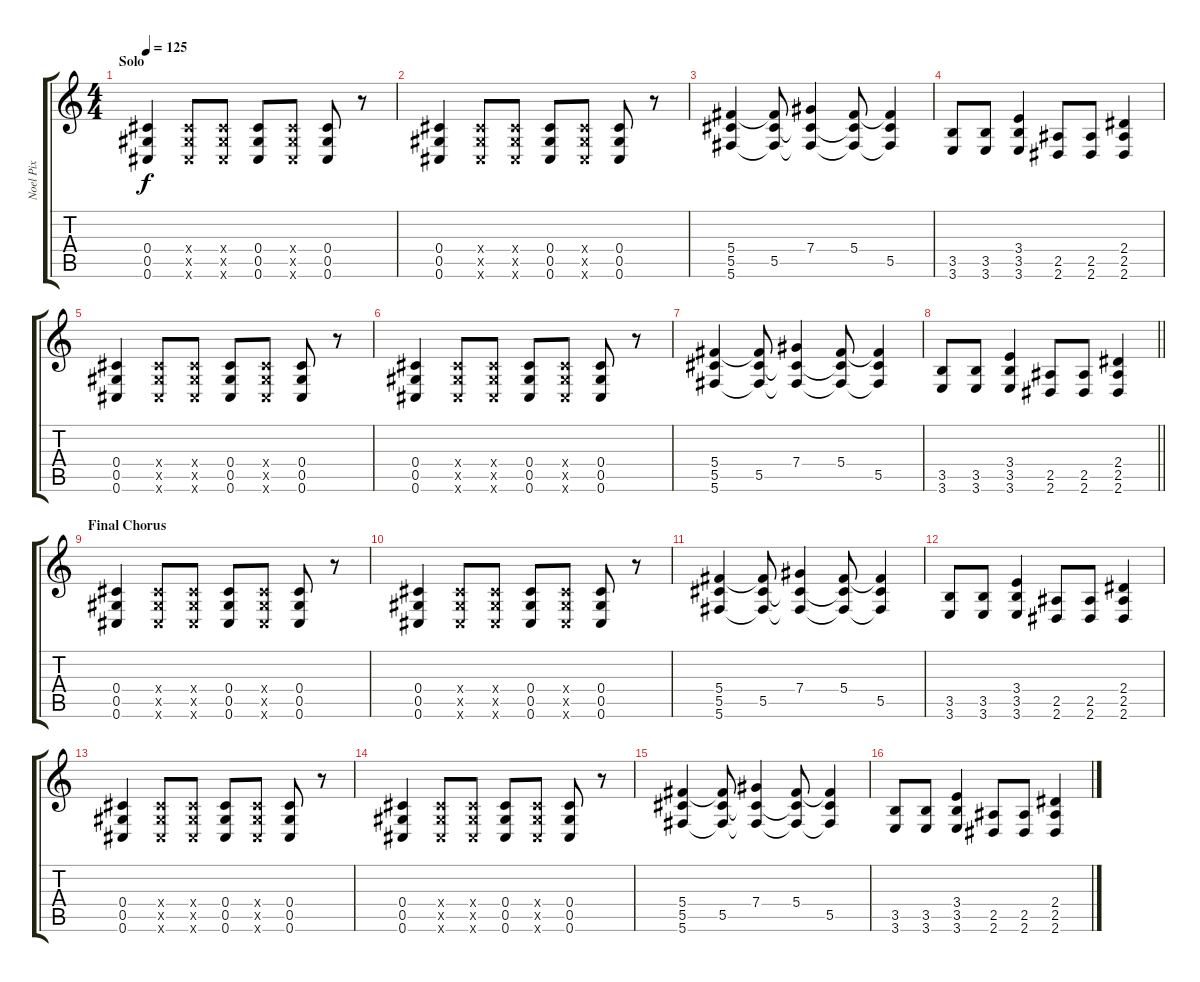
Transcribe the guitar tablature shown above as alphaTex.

\track ("Noel Pix" "Noel Pix") {instrument distortionguitar}
\staff {score tabs}
\tuning (Eb4 Bb3 Gb3 Db3 Ab2 Db2) {hide}
\ts (4 4)
\section ("" "Solo")
\tempo 125
\clef g2
\ks c
(0.4 0.5 0.6).4{dy f} (0.4{x} 0.5{x} 0.6{x}).8 (0.4{x} 0.5{x} 0.6{x}).8 (0.4 0.5 0.6).8 (0.4{x} 0.5{x} 0.6{x}).8 (0.4 0.5 0.6).8 r.8 |
(0.4 0.5 0.6).4 (0.4{x} 0.5{x} 0.6{x}).8 (0.4{x} 0.5{x} 0.6{x}).8 (0.4 0.5 0.6).8 (0.4{x} 0.5{x} 0.6{x}).8 (0.4 0.5 0.6).8 r.8 |
(5.4 5.5 5.6).4 (5.4{t} 5.5 5.6{t}).8 (7.4 5.5{t} 5.6{t}).4 (5.4 5.5{t} 5.6{t}).8 (5.4{t} 5.5 5.6{t}).4 |
(3.5 3.6).8 (3.5 3.6).8 (3.4 3.5 3.6).4 (2.5 2.6).8 (2.5 2.6).8 (2.4 2.5 2.6).4 |
(0.4 0.5 0.6).4 (0.4{x} 0.5{x} 0.6{x}).8 (0.4{x} 0.5{x} 0.6{x}).8 (0.4 0.5 0.6).8 (0.4{x} 0.5{x} 0.6{x}).8 (0.4 0.5 0.6).8 r.8 |
(0.4 0.5 0.6).4 (0.4{x} 0.5{x} 0.6{x}).8 (0.4{x} 0.5{x} 0.6{x}).8 (0.4 0.5 0.6).8 (0.4{x} 0.5{x} 0.6{x}).8 (0.4 0.5 0.6).8 r.8 |
(5.4 5.5 5.6).4 (5.4{t} 5.5 5.6{t}).8 (7.4 5.5{t} 5.6{t}).4 (5.4 5.5{t} 5.6{t}).8 (5.4{t} 5.5 5.6{t}).4 |
\barLineRight lightlight
(3.5 3.6).8 (3.5 3.6).8 (3.4 3.5 3.6).4 (2.5 2.6).8 (2.5 2.6).8 (2.4 2.5 2.6).4 |
\section ("" "Final Chorus")
(0.4 0.5 0.6).4 (0.4{x} 0.5{x} 0.6{x}).8 (0.4{x} 0.5{x} 0.6{x}).8 (0.4 0.5 0.6).8 (0.4{x} 0.5{x} 0.6{x}).8 (0.4 0.5 0.6).8 r.8 |
(0.4 0.5 0.6).4 (0.4{x} 0.5{x} 0.6{x}).8 (0.4{x} 0.5{x} 0.6{x}).8 (0.4 0.5 0.6).8 (0.4{x} 0.5{x} 0.6{x}).8 (0.4 0.5 0.6).8 r.8 |
(5.4 5.5 5.6).4 (5.4{t} 5.5 5.6{t}).8 (7.4 5.5{t} 5.6{t}).4 (5.4 5.5{t} 5.6{t}).8 (5.4{t} 5.5 5.6{t}).4 |
(3.5 3.6).8 (3.5 3.6).8 (3.4 3.5 3.6).4 (2.5 2.6).8 (2.5 2.6).8 (2.4 2.5 2.6).4 |
(0.4 0.5 0.6).4 (0.4{x} 0.5{x} 0.6{x}).8 (0.4{x} 0.5{x} 0.6{x}).8 (0.4 0.5 0.6).8 (0.4{x} 0.5{x} 0.6{x}).8 (0.4 0.5 0.6).8 r.8 |
(0.4 0.5 0.6).4 (0.4{x} 0.5{x} 0.6{x}).8 (0.4{x} 0.5{x} 0.6{x}).8 (0.4 0.5 0.6).8 (0.4{x} 0.5{x} 0.6{x}).8 (0.4 0.5 0.6).8 r.8 |
(5.4 5.5 5.6).4 (5.4{t} 5.5 5.6{t}).8 (7.4 5.5{t} 5.6{t}).4 (5.4 5.5{t} 5.6{t}).8 (5.4{t} 5.5 5.6{t}).4 |
(3.5 3.6).8 (3.5 3.6).8 (3.4 3.5 3.6).4 (2.5 2.6).8 (2.5 2.6).8 (2.4 2.5 2.6).4
